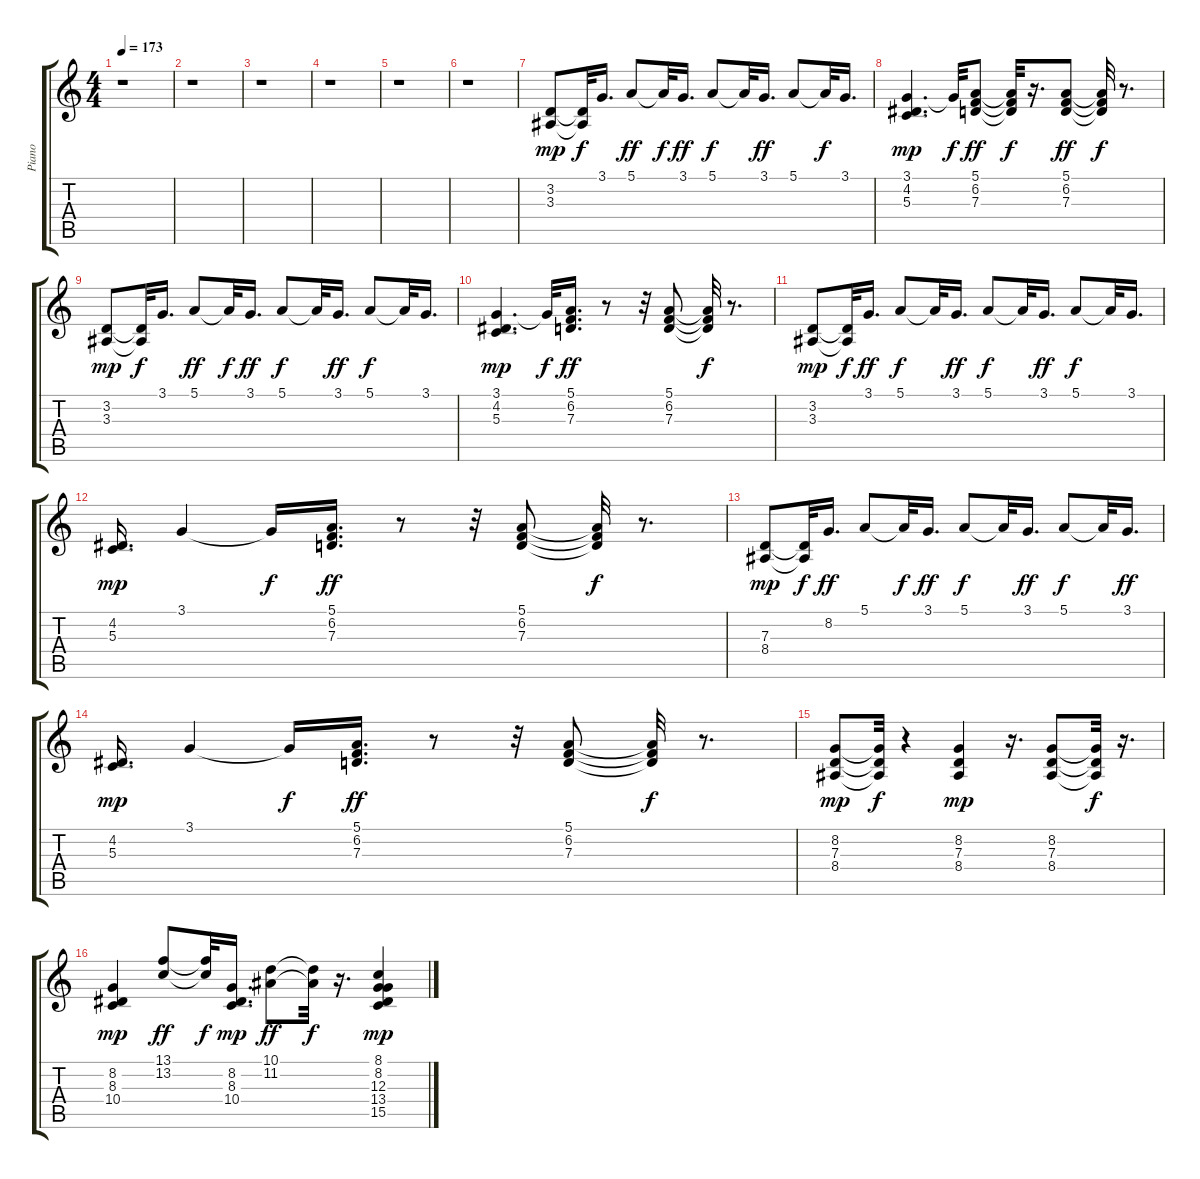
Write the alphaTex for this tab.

\track ("Piano" "Piano") {instrument acousticgrandpiano}
\staff {score tabs}
\tuning (E4 B3 G3 D3 A2 E2) {hide}
\ts (4 4)
\tempo 173
\clef g2
\ks c
r.1{dy f} |
r.1 |
r.1 |
r.1 |
r.1 |
r.1 |
(3.2 3.3).8{dy mp} (3.2{t} 3.3{t}).32{dy f} 3.1.16{d} 5.1.8{dy ff} 5.1{t}.32{dy f} 3.1.16{d dy ff} 5.1.8{dy f} 5.1{t}.32 3.1.16{d dy ff} 5.1.8 5.1{t}.32{dy f} 3.1.16{d} |
(3.1 4.2 5.3).4{d dy mp} 3.1{t}.32{dy f} (5.1 6.2 7.3).8{dy ff} (5.1{t} 6.2{t} 7.3{t}).32{dy f} r.16{d} (5.1 6.2 7.3).8{dy ff} (5.1{t} 6.2{t} 7.3{t}).32{dy f} r.8{d} |
(3.2 3.3).8{dy mp} (3.2{t} 3.3{t}).32{dy f} 3.1.16{d} 5.1.8{dy ff} 5.1{t}.32{dy f} 3.1.16{d dy ff} 5.1.8{dy f} 5.1{t}.32 3.1.16{d dy ff} 5.1.8{dy f} 5.1{t}.32 3.1.16{d} |
(3.1 4.2 5.3).4{d dy mp} 3.1{t}.32{dy f} (5.1 6.2 7.3).16{d dy ff} r.8 r.32 (5.1 6.2 7.3).8 (5.1{t} 6.2{t} 7.3{t}).32{dy f} r.8{d} |
(3.2 3.3).8{dy mp} (3.2{t} 3.3{t}).32{dy f} 3.1.16{d dy ff} 5.1.8{dy f} 5.1{t}.32 3.1.16{d dy ff} 5.1.8{dy f} 5.1{t}.32 3.1.16{d dy ff} 5.1.8{dy f} 5.1{t}.32 3.1.16{d} |
(4.2 5.3).16{d dy mp} 3.1.4 3.1{t}.16{dy f} (5.1 6.2 7.3).16{d dy ff} r.8 r.32 (5.1 6.2 7.3).8 (5.1{t} 6.2{t} 7.3{t}).32{dy f} r.8{d} |
(7.3 8.4).8{dy mp} (7.3{t} 8.4{t}).32{dy f} 8.2.16{d dy ff} 5.1.8 5.1{t}.32{dy f} 3.1.16{d dy ff} 5.1.8{dy f} 5.1{t}.32 3.1.16{d dy ff} 5.1.8{dy f} 5.1{t}.32 3.1.16{d dy ff} |
(4.2 5.3).16{d dy mp} 3.1.4 3.1{t}.16{dy f} (5.1 6.2 7.3).16{d dy ff} r.8 r.32 (5.1 6.2 7.3).8 (5.1{t} 6.2{t} 7.3{t}).32{dy f} r.8{d} |
(8.2 7.3 8.4).8{dy mp} (8.2{t} 7.3{t} 8.4{t}).32{dy f} r.4 (8.2 7.3 8.4).4{dy mp} r.16{d} (8.2 7.3 8.4).8 (8.2{t} 7.3{t} 8.4{t}).32{dy f} r.16{d} |
(8.2 8.3 10.4).4{dy mp} (13.1 13.2).8{dy ff} (13.1{t} 13.2{t}).32{dy f} (8.2 8.3 10.4).16{d dy mp} (10.1 11.2).8{dy ff} (10.1{t} 11.2{t}).32{dy f} r.16{d} (8.1 8.2 12.3 13.4 15.5).4{dy mp}
